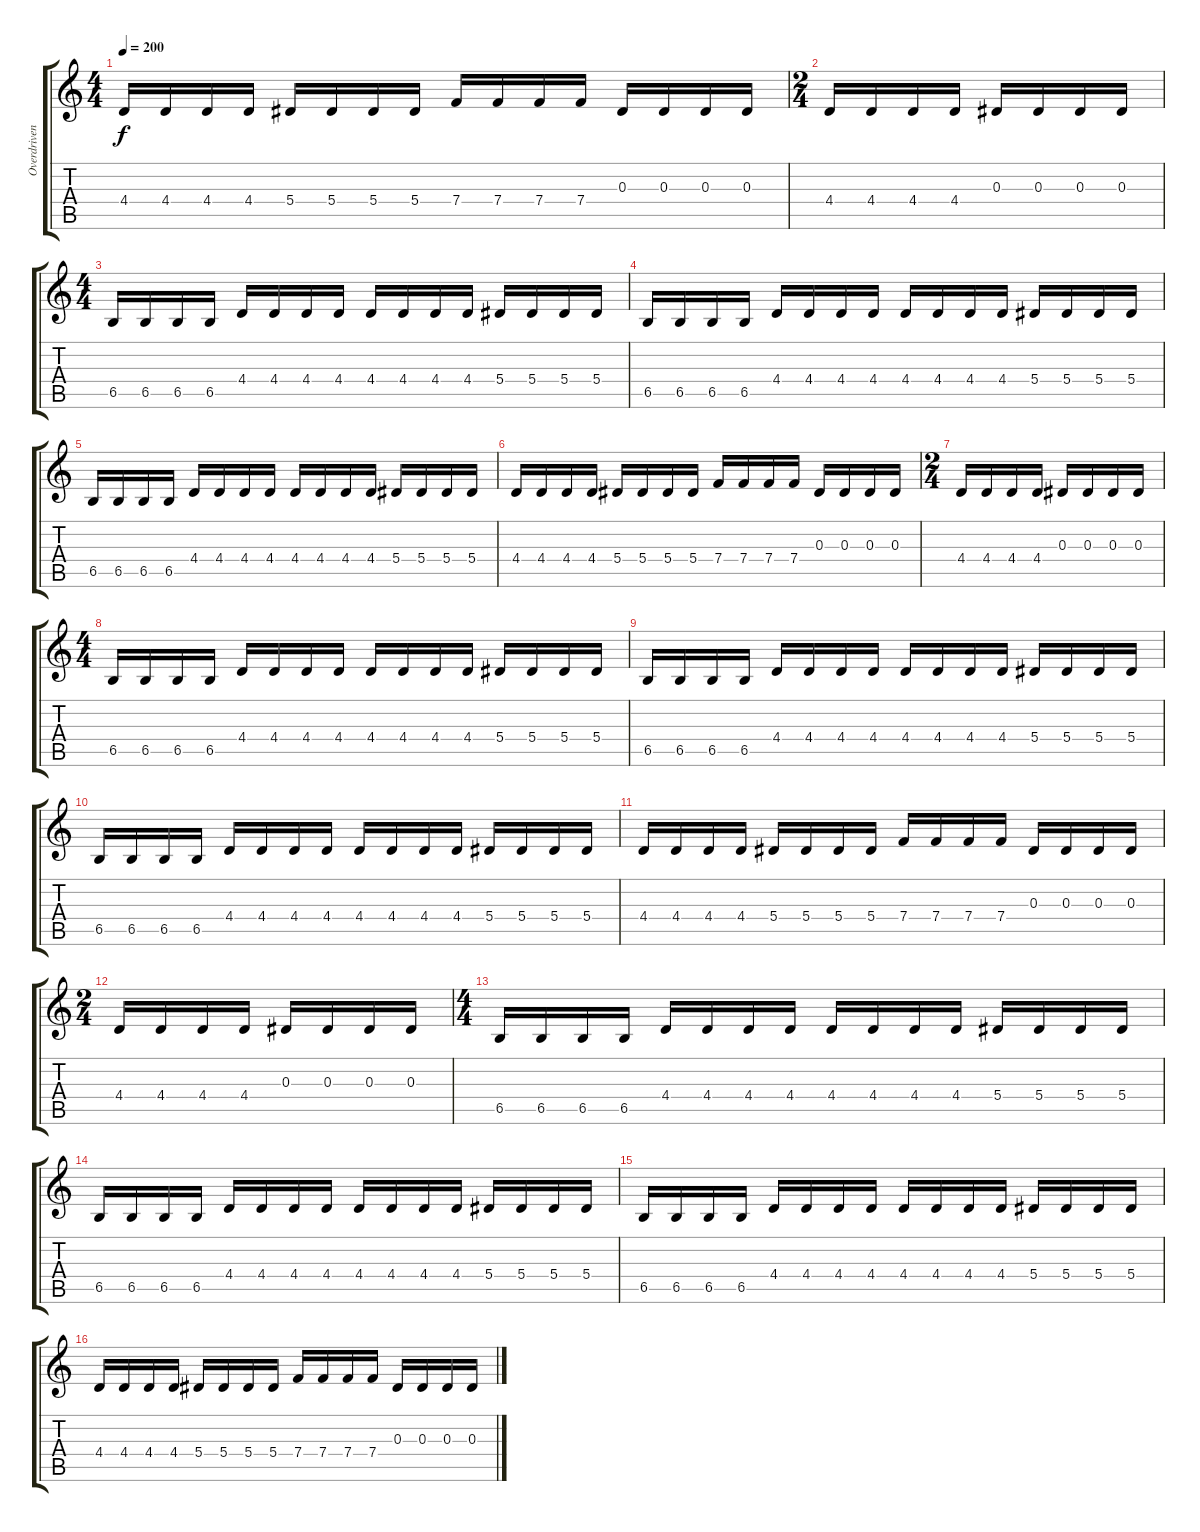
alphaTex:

\track ("Overdriven Lead" "Overdriven") {instrument overdrivenguitar}
\staff {score tabs}
\tuning (C4 G3 Eb3 Bb2 F2 C2) {hide}
\ts (4 4)
\tempo 200
\clef g2
\ks c
4.4.16{dy f} 4.4.16 4.4.16 4.4.16 5.4.16 5.4.16 5.4.16 5.4.16 7.4.16 7.4.16 7.4.16 7.4.16 0.3.16 0.3.16 0.3.16 0.3.16 |
\ts (2 4)
4.4.16 4.4.16 4.4.16 4.4.16 0.3.16 0.3.16 0.3.16 0.3.16 |
\ts (4 4)
6.5.16 6.5.16 6.5.16 6.5.16 4.4.16 4.4.16 4.4.16 4.4.16 4.4.16 4.4.16 4.4.16 4.4.16 5.4.16 5.4.16 5.4.16 5.4.16 |
6.5.16 6.5.16 6.5.16 6.5.16 4.4.16 4.4.16 4.4.16 4.4.16 4.4.16 4.4.16 4.4.16 4.4.16 5.4.16 5.4.16 5.4.16 5.4.16 |
6.5.16 6.5.16 6.5.16 6.5.16 4.4.16 4.4.16 4.4.16 4.4.16 4.4.16 4.4.16 4.4.16 4.4.16 5.4.16 5.4.16 5.4.16 5.4.16 |
4.4.16 4.4.16 4.4.16 4.4.16 5.4.16 5.4.16 5.4.16 5.4.16 7.4.16 7.4.16 7.4.16 7.4.16 0.3.16 0.3.16 0.3.16 0.3.16 |
\ts (2 4)
4.4.16 4.4.16 4.4.16 4.4.16 0.3.16 0.3.16 0.3.16 0.3.16 |
\ts (4 4)
6.5.16 6.5.16 6.5.16 6.5.16 4.4.16 4.4.16 4.4.16 4.4.16 4.4.16 4.4.16 4.4.16 4.4.16 5.4.16 5.4.16 5.4.16 5.4.16 |
6.5.16 6.5.16 6.5.16 6.5.16 4.4.16 4.4.16 4.4.16 4.4.16 4.4.16 4.4.16 4.4.16 4.4.16 5.4.16 5.4.16 5.4.16 5.4.16 |
6.5.16 6.5.16 6.5.16 6.5.16 4.4.16 4.4.16 4.4.16 4.4.16 4.4.16 4.4.16 4.4.16 4.4.16 5.4.16 5.4.16 5.4.16 5.4.16 |
4.4.16 4.4.16 4.4.16 4.4.16 5.4.16 5.4.16 5.4.16 5.4.16 7.4.16 7.4.16 7.4.16 7.4.16 0.3.16 0.3.16 0.3.16 0.3.16 |
\ts (2 4)
4.4.16 4.4.16 4.4.16 4.4.16 0.3.16 0.3.16 0.3.16 0.3.16 |
\ts (4 4)
6.5.16 6.5.16 6.5.16 6.5.16 4.4.16 4.4.16 4.4.16 4.4.16 4.4.16 4.4.16 4.4.16 4.4.16 5.4.16 5.4.16 5.4.16 5.4.16 |
6.5.16 6.5.16 6.5.16 6.5.16 4.4.16 4.4.16 4.4.16 4.4.16 4.4.16 4.4.16 4.4.16 4.4.16 5.4.16 5.4.16 5.4.16 5.4.16 |
6.5.16 6.5.16 6.5.16 6.5.16 4.4.16 4.4.16 4.4.16 4.4.16 4.4.16 4.4.16 4.4.16 4.4.16 5.4.16 5.4.16 5.4.16 5.4.16 |
4.4.16 4.4.16 4.4.16 4.4.16 5.4.16 5.4.16 5.4.16 5.4.16 7.4.16 7.4.16 7.4.16 7.4.16 0.3.16 0.3.16 0.3.16 0.3.16
